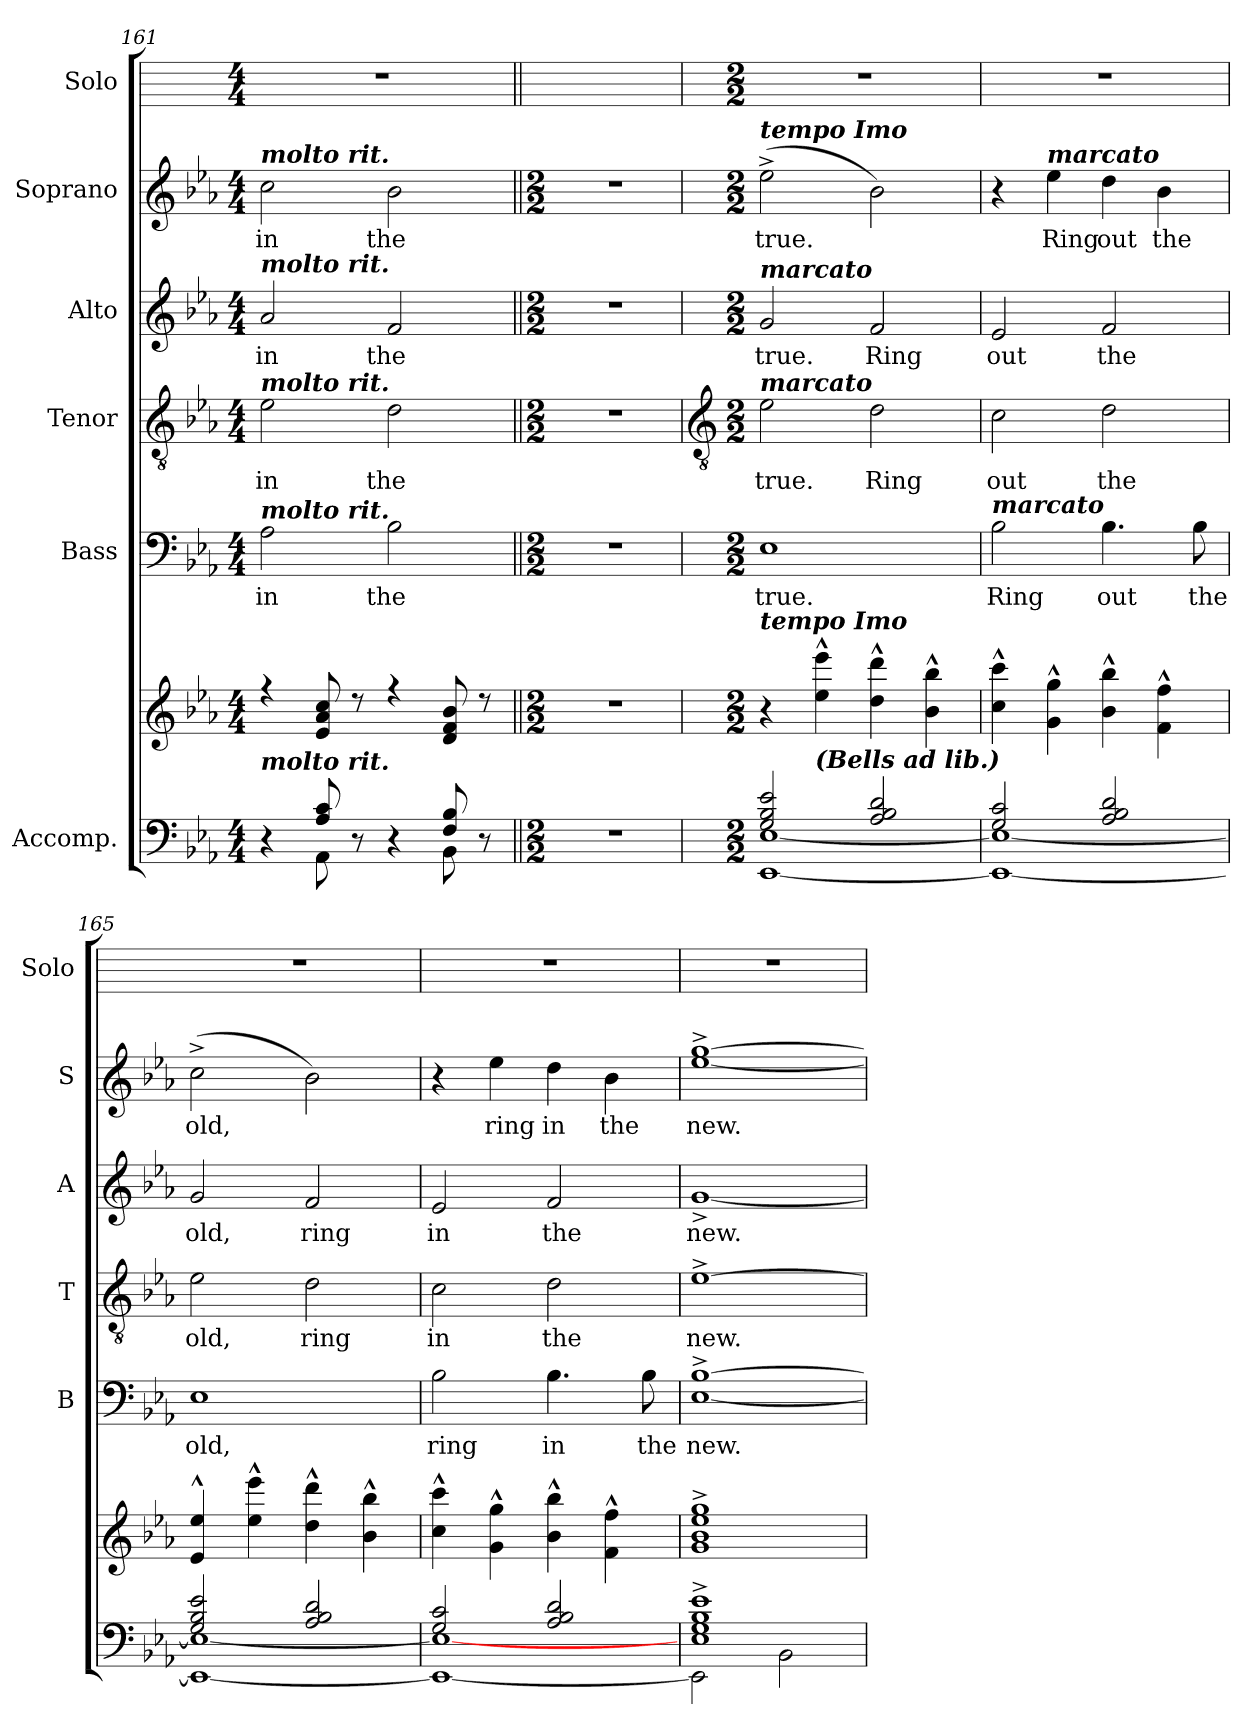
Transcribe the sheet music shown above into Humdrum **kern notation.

**kern	**kern	**kern	**text	**kern	**text	**kern	**text	**kern	**text	**kern
*part6	*part6	*part5	*part5	*part4	*part4	*part3	*part3	*part2	*part2	*part1
*staff7	*staff6	*staff5	*staff5	*staff4	*staff4	*staff3	*staff3	*staff2	*staff2	*staff1
*I"Accomp.	*	*I"Bass	*	*I"Tenor	*	*I"Alto	*	*I"Soprano	*	*I"Solo
*	*	*I'B	*	*I'T	*	*I'A	*	*I'S	*	*I'Solo
*clefF4	*clefG2	*clefF4	*	*clefGv2	*	*clefG2	*	*clefG2	*	*
*k[b-e-a-]	*k[b-e-a-]	*k[b-e-a-]	*	*k[b-e-a-]	*	*k[b-e-a-]	*	*k[b-e-a-]	*	*
*E-:	*E-:	*E-:	*	*E-:	*	*E-:	*	*E-:	*	*
*M4/4	*M4/4	*M4/4	*	*M4/4	*	*M4/4	*	*M4/4	*	*M4/4
=161	=161	=161	=161	=161	=161	=161	=161	=161	=161	=161
*^	*^	*	*	*	*	*	*	*	*	*
!	!	!	!	!	!	!	!	!	!	!LO:TX:a:Bi:t=molto rit.	!	!
!	!	!	!	!	!	!	!	!LO:TX:a:Bi:t=molto rit.	!	!	!	!
!	!	!	!	!	!	!LO:TX:a:Bi:t=molto rit.	!	!	!	!	!	!
!	!	!	!	!LO:TX:a:Bi:t=molto rit.	!	!	!	!	!	!	!	!
!LO:TX:a:Bi:t=molto rit.	!	!	!	!	!	!	!	!	!	!	!	!
!	!	!	!	!	!LO:LY:b	!	!LO:LY:b	!	!LO:LY:b	!	!LO:LY:b	!
4ryy	4r	4r	1ryy	2A-	in	2e-	in	2a-	in	2cc	in	1r
8A-/ 8c/	8AA-\	8e- 8a- 8cc	.	.	.	.	.	.	.	.	.	.
4.ryy	8r	8r	.	.	.	.	.	.	.	.	.	.
!	!	!	!	!	!LO:LY:b	!	!LO:LY:b	!	!LO:LY:b	!	!LO:LY:b	!
.	4r	4r	.	2B-	the	2d	the	2f	the	2b-	the	.
8F/ 8B-/	8BB-\	8d 8f 8b-	.	.	.	.	.	.	.	.	.	.
8ryy	8r	8r	.	.	.	.	.	.	.	.	.	.
*v	*v	*	*	*	*	*	*	*	*	*	*	*
*	*v	*v	*	*	*	*	*	*	*	*	*
=162||	=162||	=162||	=162||	=162||	=162||	=162||	=162||	=162||	=162||	=162||
*M2/2	*M2/2	*M2/2	*	*M2/2	*	*M2/2	*	*M2/2	*	*
1r	1r	1r	.	1r	.	1r	.	1r	.	1ryy
!!LO:LB:g=z
=163	=163	=163	=163	=163	=163	=163	=163	=163	=163	=163
*	*	*	*	*clefGv2	*	*	*	*	*	*
*M2/2	*M2/2	*M2/2	*	*M2/2	*	*M2/2	*	*M2/2	*	*M2/2
*^	*	*	*	*	*	*	*	*	*	*
!	!	!	!	!	!	!	!	!	!LO:TX:a:Bi:t=tempo Imo	!	!
!	!	!	!	!	!	!	!LO:TX:a:Bi:t=marcato	!	!	!	!
!	!	!	!	!	!LO:TX:a:Bi:t=marcato	!	!	!	!	!	!
!	!	!LO:TX:a:Bi:t=tempo Imo	!	!	!	!	!	!	!	!	!
!	!	!	!	!LO:LY:b	!	!LO:LY:b	!	!LO:LY:b	!	!LO:LY:b	!
2G/ 2B-/ 2e-/	[1EE-\ [1E-\	4r	1E-	true.	2e-	true.	2g	true.	(>2ee-^	true.	1r
!	!	!LO:TX:b:Bi:t=(Bells ad lib.)	!	!	!	!	!	!	!	!	!
.	.	4ee-^^ 4eee-^^	.	.	.	.	.	.	.	.	.
!	!	!	!	!	!	!LO:LY:b	!	!LO:LY:b	!	!	!
2A-/ 2B-/ 2d/	.	4dd^^ 4ddd^^	.	.	2d	Ring	2f	Ring	2b-)	.	.
.	.	4b-^^ 4bb-^^	.	.	.	.	.	.	.	.	.
=164	=164	=164	=164	=164	=164	=164	=164	=164	=164	=164	=164
!	!	!	!LO:TX:a:Bi:t=marcato	!	!	!	!	!	!	!	!
!	!	!	!	!LO:LY:b	!	!LO:LY:b	!	!LO:LY:b	!	!	!
2G/ 2c/	1EE-\_ 1E-\_	4cc^^ 4ccc^^	2B-	Ring	2c	out	2e-	out	4r	.	1r
!	!	!	!	!	!	!	!	!	!LO:TX:a:Bi:t=marcato	!	!
!	!	!	!	!	!	!	!	!	!	!LO:LY:b	!
.	.	4g^^ 4gg^^	.	.	.	.	.	.	4ee-	Ring	.
!	!	!	!	!LO:LY:b	!	!LO:LY:b	!	!LO:LY:b	!	!LO:LY:b	!
2A-/ 2B-/ 2d/	.	4b-^^ 4bb-^^	4.B-	out	2d	the	2f	the	4dd	out	.
!	!	!	!	!	!	!	!	!	!	!LO:LY:b	!
.	.	4f^^ 4ff^^	.	.	.	.	.	.	4b-	the	.
!	!	!	!	!LO:LY:b	!	!	!	!	!	!	!
.	.	.	8B-	the	.	.	.	.	.	.	.
=165	=165	=165	=165	=165	=165	=165	=165	=165	=165	=165	=165
!	!	!	!	!LO:LY:b	!	!LO:LY:b	!	!LO:LY:b	!	!LO:LY:b	!
2G/ 2B-/ 2e-/	1EE-\_ 1E-\_	4e-^^ 4ee-^^	1E-	old,	2e-	old,	2g	old,	(>2cc^	old,	1r
.	.	4ee-^^ 4eee-^^	.	.	.	.	.	.	.	.	.
!	!	!	!	!	!	!LO:LY:b	!	!LO:LY:b	!	!	!
2A-/ 2B-/ 2d/	.	4dd^^ 4ddd^^	.	.	2d	ring	2f	ring	2b-)	.	.
.	.	4b-^^ 4bb-^^	.	.	.	.	.	.	.	.	.
=166	=166	=166	=166	=166	=166	=166	=166	=166	=166	=166	=166
!	!	!	!	!LO:LY:b	!	!LO:LY:b	!	!LO:LY:b	!	!	!
2G/ 2c/	1EE-\_ 1E-\_	4cc^^ 4ccc^^	2B-	ring	2c	in	2e-	in	4r	.	1r
!	!	!	!	!	!	!	!	!	!	!LO:LY:b	!
.	.	4g^^ 4gg^^	.	.	.	.	.	.	4ee-	ring	.
!	!	!	!	!LO:LY:b	!	!LO:LY:b	!	!LO:LY:b	!	!LO:LY:b	!
2A-/ 2B-/ 2d/	.	4b-^^ 4bb-^^	4.B-	in	2d	the	2f	the	4dd	in	.
!	!	!	!	!	!	!	!	!	!	!LO:LY:b	!
.	.	4f^^ 4ff^^	.	.	.	.	.	.	4b-	the	.
!	!	!	!	!LO:LY:b	!	!	!	!	!	!	!
.	.	.	8B-	the	.	.	.	.	.	.	.
=167	=167	=167	=167	=167	=167	=167	=167	=167	=167	=167	=167
!	!	!	!	!LO:LY:b	!	!LO:LY:b	!	!LO:LY:b	!	!LO:LY:b	!
1E-/^ 1G/^ 1B-/^ 1e-/^	2EE-\]	1g^ 1b-^ 1ee-^ 1gg^	[1E-^ [1B-^	new.	[1e-^	new.	[1g^	new.	[1ee-^ [1gg^	new.	1r
.	2BB-\	.	.	.	.	.	.	.	.	.	.
*v	*v	*	*	*	*	*	*	*	*	*	*
=	=	=	=	=	=	=	=	=	=	=
*-	*-	*-	*-	*-	*-	*-	*-	*-	*-	*-
